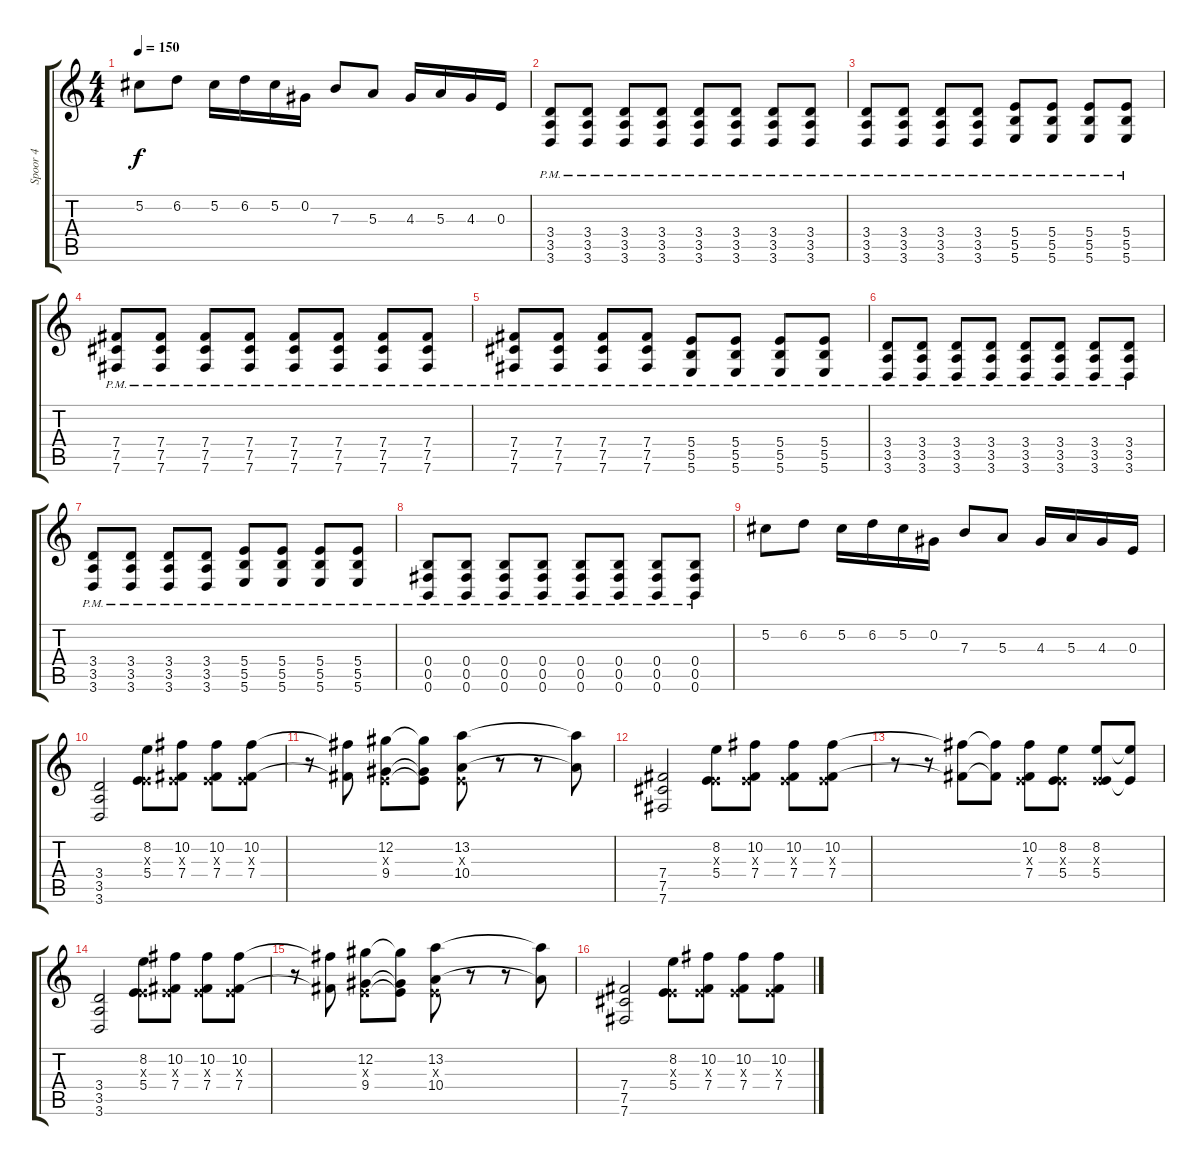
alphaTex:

\track ("Spoor 4" "Spoor 4") {instrument distortionguitar}
\staff {score tabs}
\tuning (Db4 Ab3 E3 B2 Gb2 B1) {hide}
\ts (4 4)
\tempo 150
\clef g2
\ks c
5.2.8{dy f} 6.2.8 5.2.16 6.2.16 5.2.16 0.2.16 7.3.8 5.3.8 4.3.16 5.3.16 4.3.16 0.3.16 |
(3.4{pm} 3.5{pm} 3.6{pm}).8{volume 15} (3.4{pm} 3.5{pm} 3.6{pm}).8 (3.4{pm} 3.5{pm} 3.6{pm}).8 (3.4{pm} 3.5{pm} 3.6{pm}).8 (3.4{pm} 3.5{pm} 3.6{pm}).8 (3.4{pm} 3.5{pm} 3.6{pm}).8 (3.4{pm} 3.5{pm} 3.6{pm}).8 (3.4{pm} 3.5{pm} 3.6{pm}).8 |
(3.4{pm} 3.5{pm} 3.6{pm}).8 (3.4{pm} 3.5{pm} 3.6{pm}).8 (3.4{pm} 3.5{pm} 3.6{pm}).8 (3.4{pm} 3.5{pm} 3.6{pm}).8 (5.4{pm} 5.5{pm} 5.6{pm}).8 (5.4{pm} 5.5{pm} 5.6{pm}).8 (5.4{pm} 5.5{pm} 5.6{pm}).8 (5.4{pm} 5.5{pm} 5.6{pm}).8 |
(7.4{pm} 7.5{pm} 7.6{pm}).8 (7.4{pm} 7.5{pm} 7.6{pm}).8 (7.4{pm} 7.5{pm} 7.6{pm}).8 (7.4{pm} 7.5{pm} 7.6{pm}).8 (7.4{pm} 7.5{pm} 7.6{pm}).8 (7.4{pm} 7.5{pm} 7.6{pm}).8 (7.4{pm} 7.5{pm} 7.6{pm}).8 (7.4{pm} 7.5{pm} 7.6{pm}).8 |
(7.4{pm} 7.5{pm} 7.6{pm}).8 (7.4{pm} 7.5{pm} 7.6{pm}).8 (7.4{pm} 7.5{pm} 7.6{pm}).8 (7.4{pm} 7.5{pm} 7.6{pm}).8 (5.4{pm} 5.5{pm} 5.6{pm}).8 (5.4{pm} 5.5{pm} 5.6{pm}).8 (5.4{pm} 5.5{pm} 5.6{pm}).8 (5.4{pm} 5.5{pm} 5.6{pm}).8 |
(3.4{pm} 3.5{pm} 3.6{pm}).8 (3.4{pm} 3.5{pm} 3.6{pm}).8 (3.4{pm} 3.5{pm} 3.6{pm}).8 (3.4{pm} 3.5{pm} 3.6{pm}).8 (3.4{pm} 3.5{pm} 3.6{pm}).8 (3.4{pm} 3.5{pm} 3.6{pm}).8 (3.4{pm} 3.5{pm} 3.6{pm}).8 (3.4{pm} 3.5{pm} 3.6{pm}).8 |
(3.4{pm} 3.5{pm} 3.6{pm}).8 (3.4{pm} 3.5{pm} 3.6{pm}).8 (3.4{pm} 3.5{pm} 3.6{pm}).8 (3.4{pm} 3.5{pm} 3.6{pm}).8 (5.4{pm} 5.5{pm} 5.6{pm}).8 (5.4{pm} 5.5{pm} 5.6{pm}).8 (5.4{pm} 5.5{pm} 5.6{pm}).8 (5.4{pm} 5.5{pm} 5.6{pm}).8 |
(0.4{pm} 0.5{pm} 0.6{pm}).8 (0.4{pm} 0.5{pm} 0.6{pm}).8 (0.4{pm} 0.5{pm} 0.6{pm}).8 (0.4{pm} 0.5{pm} 0.6{pm}).8 (0.4{pm} 0.5{pm} 0.6{pm}).8 (0.4{pm} 0.5{pm} 0.6{pm}).8 (0.4{pm} 0.5{pm} 0.6{pm}).8 (0.4{pm} 0.5{pm} 0.6{pm}).8 |
5.2.8{volume 13} 6.2.8 5.2.16 6.2.16 5.2.16 0.2.16 7.3.8 5.3.8 4.3.16 5.3.16 4.3.16 0.3.16 |
(3.4 3.5 3.6).2 (8.2 0.3{x} 5.4).8 (10.2 0.3{x} 7.4).8 (10.2 0.3{x} 7.4).8 (10.2 0.3{x} 7.4).8 |
r.8 (10.2{t} 7.4{t}).8 (12.2 0.3{x} 9.4).8 (12.2{t} 0.3{t} 9.4{t}).8 (13.2 0.3{x} 10.4).8 r.8 r.8 (13.2{t} 10.4{t}).8 |
(7.4 7.5 7.6).2 (8.2 0.3{x} 5.4).8 (10.2 0.3{x} 7.4).8 (10.2 0.3{x} 7.4).8 (10.2 0.3{x} 7.4).8 |
r.8 r.8 (10.2{t} 7.4{t}).8 (10.2{t} 7.4{t}).8 (10.2 0.3{x} 7.4).8 (8.2 0.3{x} 5.4).8 (8.2 0.3{x} 5.4).8 (8.2{t} 5.4{t}).8 |
(3.4 3.5 3.6).2 (8.2 0.3{x} 5.4).8 (10.2 0.3{x} 7.4).8 (10.2 0.3{x} 7.4).8 (10.2 0.3{x} 7.4).8 |
r.8 (10.2{t} 7.4{t}).8 (12.2 0.3{x} 9.4).8 (12.2{t} 0.3{t} 9.4{t}).8 (13.2 0.3{x} 10.4).8 r.8 r.8 (13.2{t} 10.4{t}).8 |
(7.4 7.5 7.6).2 (8.2 0.3{x} 5.4).8 (10.2 0.3{x} 7.4).8 (10.2 0.3{x} 7.4).8 (10.2 0.3{x} 7.4).8
